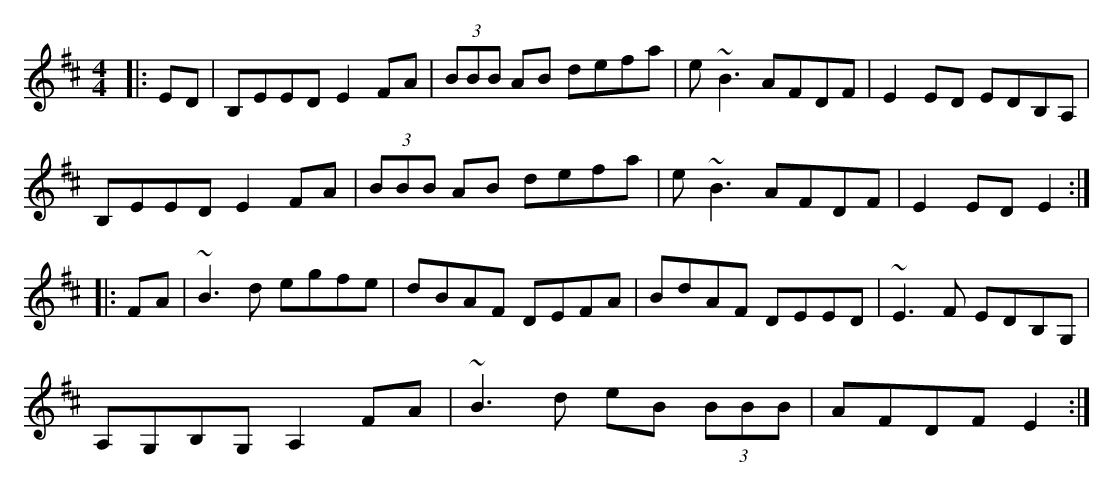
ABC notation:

X:1
M:4/4
K:Edor
|:ED|B,EED E2FA|(3BBB AB defa|e~B3 AFDF|E2ED EDB,A,|
B,EED E2FA|(3BBB AB defa|e~B3 AFDF|E2ED E2:|
|:FA|~B3d egfe|dBAF DEFA|BdAF DEED|~E3F EDB,G,|
A,G,B,G, A,2FA|~B3d eB (3BBB|AFDF E2:|
